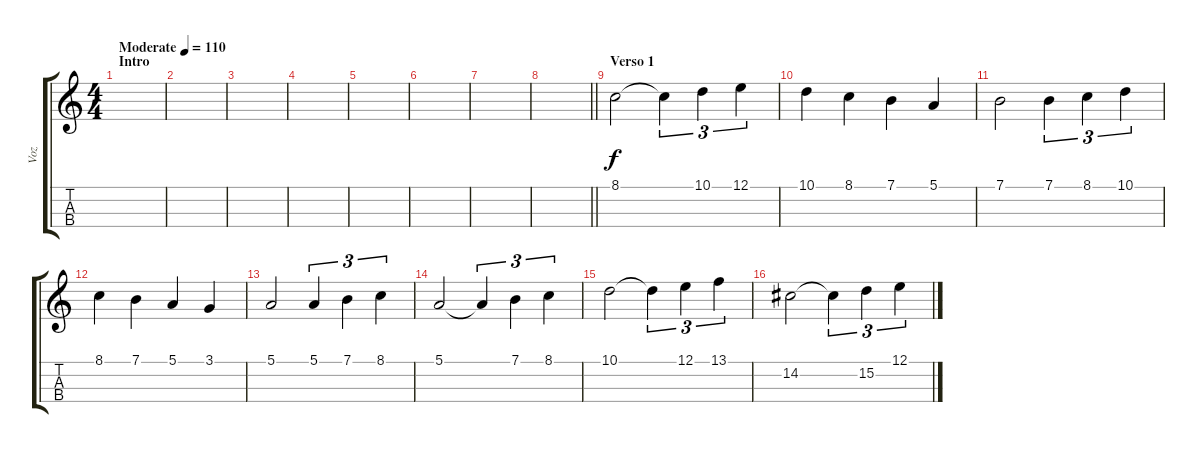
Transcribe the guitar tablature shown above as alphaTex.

\track ("Voz" "Voz") {instrument whistle}
\staff {score tabs}
\tuning (E4 B3 G3 D3) {hide}
\ts (4 4)
\section ("" "Intro")
\tempo (110 "Moderate")
\clef g2
\ks c
|
|
|
|
|
|
|
\barLineRight lightlight
|
\section ("" "Verso 1")
8.1.2 8.1{t}.4{tu (3 2)} 10.1.4{tu (3 2)} 12.1.4{tu (3 2)} |
10.1.4 8.1.4 7.1.4 5.1.4 |
7.1.2 7.1.4{tu (3 2)} 8.1.4{tu (3 2)} 10.1.4{tu (3 2)} |
8.1.4 7.1.4 5.1.4 3.1.4 |
5.1.2 5.1.4{tu (3 2)} 7.1.4{tu (3 2)} 8.1.4{tu (3 2)} |
5.1.2 5.1{t}.4{tu (3 2)} 7.1.4{tu (3 2)} 8.1.4{tu (3 2)} |
10.1.2 10.1{t}.4{tu (3 2)} 12.1.4{tu (3 2)} 13.1.4{tu (3 2)} |
14.2.2 14.2{t}.4{tu (3 2)} 15.2.4{tu (3 2)} 12.1.4{tu (3 2)}
